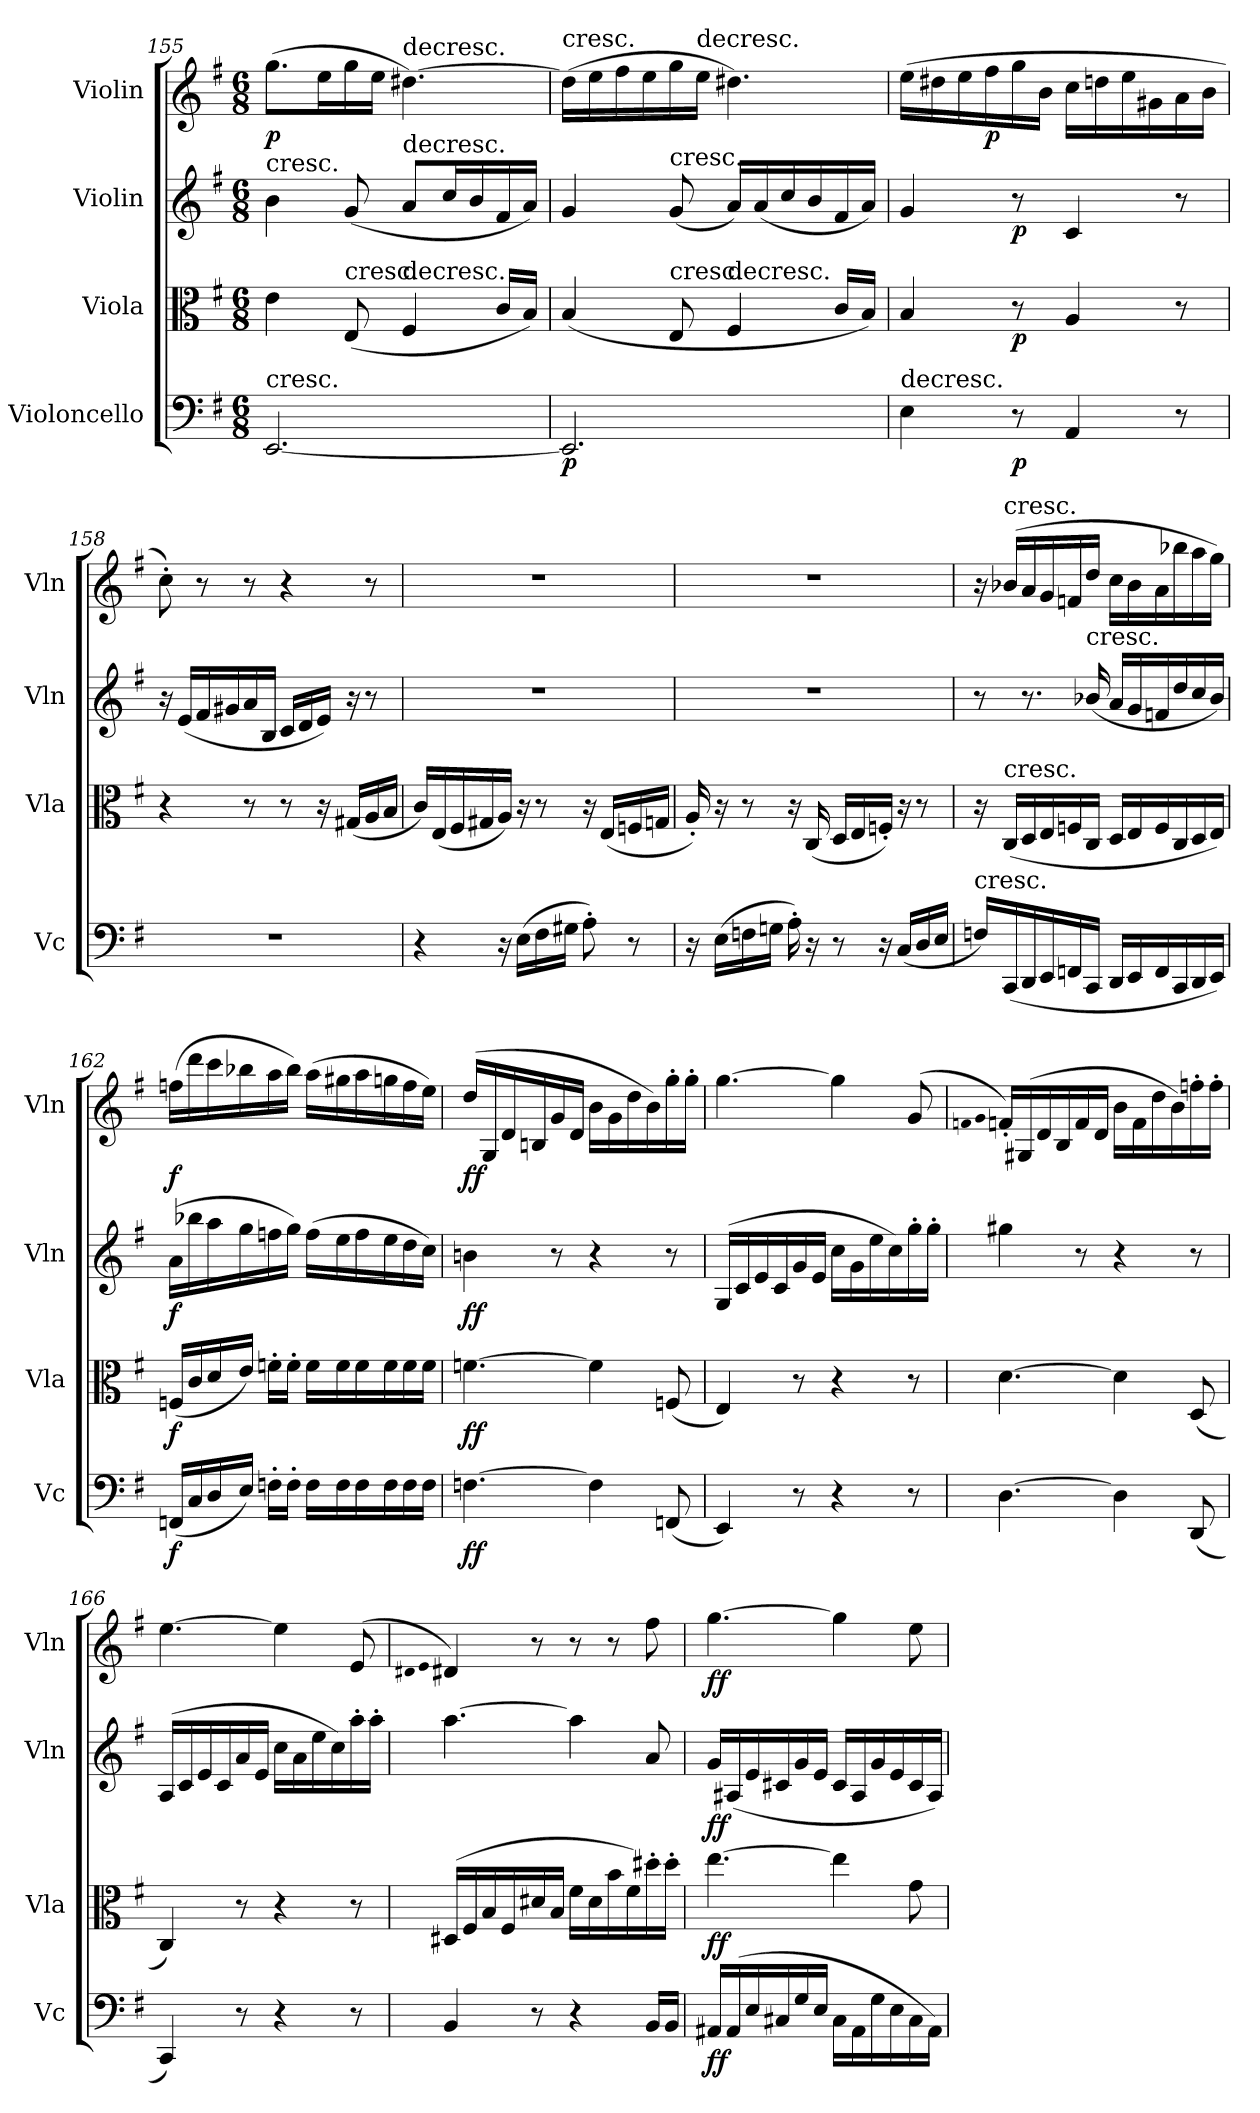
**kern	**dynam	**kern	**dynam	**kern	**dynam	**kern	**dynam
*part4	*part4	*part3	*part3	*part2	*part2	*part1	*part1
*staff4	*staff4	*staff3	*staff3	*staff2	*staff2	*staff1	*staff1
*I"Violoncello	*	*I"Viola	*	*I"Violin	*	*I"Violin	*
*I'Vc	*	*I'Vla	*	*I'Vln	*	*I'Vln	*
*clefF4	*	*clefC3	*	*clefG2	*	*clefG2	*
*k[f#]	*	*k[f#]	*	*k[f#]	*	*k[f#]	*
*e:	*	*e:	*	*e:	*	*e:	*
*M6/8	*	*M6/8	*	*M6/8	*	*M6/8	*
=155	=155	=155	=155	=155	=155	=155	=155
!	!	!	!	!LO:TX:t=cresc.	!	!	!
!LO:TX:t=cresc.	!	!	!	!	!	!	!
[2.EE/	.	4e\	.	4b\	.	(8.gg\L	p
.	.	.	.	.	.	16ee\L	.
!	!	!LO:TX:t=cresc.	!	!	!	!	!
.	.	(8E/	.	(8g/	.	16gg\	.
.	.	.	.	.	.	16ee\JJ	.
!	!	!	!	!	!	!LO:TX:t=decresc.	!
!	!	!	!	!LO:TX:t=decresc.	!	!	!
!	!	!LO:TX:t=decresc.	!	!	!	!	!
.	.	4F#/	.	8a/L	.	[4.dd#X\)	.
.	.	.	.	16cc/L	.	.	.
.	.	.	.	16b/	.	.	.
.	.	16c\LL	.	16f#/	.	.	.
.	.	16B/JJ)	.	16a/JJ)	.	.	.
=156	=156	=156	=156	=156	=156	=156	=156
!	!	!	!	!	!	!LO:TX:t=cresc.	!
2.EE/]	p	(4B/	.	4g/	.	(16dd#\LL]	.
.	.	.	.	.	.	16ee\	.
.	.	.	.	.	.	16ff#\	.
.	.	.	.	.	.	16ee\	.
!	!	!	!	!LO:TX:t=cresc.	!	!	!
!	!	!LO:TX:t=cresc.	!	!	!	!	!
.	.	8E/	.	(8g/	.	16gg\	.
!	!	!	!	!	!	!LO:TX:t=decresc.	!
.	.	.	.	.	.	16ee\JJ	.
!	!	!LO:TX:t=decresc.	!	!	!	!	!
.	.	4F#/	.	16a/LL)	.	4.dd#X\)	.
.	.	.	.	(16a/	.	.	.
.	.	.	.	16cc/	.	.	.
.	.	.	.	16b/	.	.	.
.	.	16c\LL	.	16f#/	.	.	.
.	.	16B/JJ)	.	16a/JJ)	.	.	.
=157	=157	=157	=157	=157	=157	=157	=157
!LO:TX:t=decresc.	!	!	!	!	!	!	!
4E\	.	4B/	.	4g/	.	(16ee\LL	.
.	.	.	.	.	.	16dd#X\	.
.	.	.	.	.	.	16ee\	.
.	.	.	.	.	.	16ff#\	p
8r	p	8r	p	8r	p	16gg\	.
.	.	.	.	.	.	16b\JJ	.
4AA/	.	4A/	.	4c/	.	16cc\LL	.
.	.	.	.	.	.	16ddn\	.
.	.	.	.	.	.	16ee\	.
.	.	.	.	.	.	16g#X\	.
8r	.	8r	.	8r	.	16a\	.
.	.	.	.	.	.	16b\JJ	.
=158	=158	=158	=158	=158	=158	=158	=158
2.r	.	4r	.	16r	.	8cc'\)	.
.	.	.	.	(16e/LL	.	.	.
.	.	.	.	16f#/	.	8r	.
.	.	.	.	16g#X/	.	.	.
.	.	8r	.	16a/	.	8r	.
.	.	.	.	16B/JJ	.	.	.
.	.	8r	.	16c/LL	.	4r	.
.	.	.	.	16d/	.	.	.
.	.	16r	.	16e/JJ)	.	.	.
.	.	(16G#X/LL	.	16r	.	.	.
.	.	16A/	.	8r	.	8r	.
.	.	16B/JJ	.	.	.	.	.
=159	=159	=159	=159	=159	=159	=159	=159
4r	.	16c/LL)	.	2.r	.	2.r	.
.	.	(16E/	.	.	.	.	.
.	.	16F#/	.	.	.	.	.
.	.	16G#X/	.	.	.	.	.
16r	.	16A/JJ)	.	.	.	.	.
(16E\LL	.	16r	.	.	.	.	.
16F#\	.	8r	.	.	.	.	.
16G#X\JJ	.	.	.	.	.	.	.
8A'\)	.	16r	.	.	.	.	.
.	.	(16E/LL	.	.	.	.	.
8r	.	16Fn/	.	.	.	.	.
.	.	16Gn/JJ	.	.	.	.	.
=160	=160	=160	=160	=160	=160	=160	=160
16r	.	16A'/)	.	2.r	.	2.r	.
(16E\LL	.	16r	.	.	.	.	.
16Fn\	.	8r	.	.	.	.	.
16Gn\JJ	.	.	.	.	.	.	.
16A'\)	.	16r	.	.	.	.	.
16r	.	(16C/	.	.	.	.	.
8r	.	16D/LL	.	.	.	.	.
.	.	16E/	.	.	.	.	.
16r	.	16Fn'/JJ)	.	.	.	.	.
(16C/LL	.	16r	.	.	.	.	.
16D/	.	8r	.	.	.	.	.
16E/JJ	.	.	.	.	.	.	.
=161	=161	=161	=161	=161	=161	=161	=161
!LO:TX:t=cresc.	!	!	!	!	!	!	!
16Fn/LL)	.	16r	.	8r	.	16r	.
!	!	!	!	!	!	!LO:TX:t=cresc.	!
!	!	!LO:TX:t=cresc.	!	!	!	!	!
(16CC/	.	(16C/LL	.	.	.	(16b-X/LL	.
16DD/	.	16D/	.	8.r	.	16a/	.
16EE/	.	16E/	.	.	.	16g/	.
16FFn/	.	16Fn/	.	.	.	16fn/	.
!	!	!	!	!LO:TX:t=cresc.	!	!	!
16CC/JJ	.	16C/JJ	.	(16b-X/	.	16dd/JJ	.
16DD/LL	.	16D/LL	.	16a/LL	.	16cc\LL	.
16EE/	.	16E/	.	16g/	.	16b-\	.
16FF/	.	16F/	.	16fn/	.	16a\	.
16CC/	.	16C/	.	16dd/	.	16bb-X\	.
16DD/	.	16D/	.	16cc/	.	16aa\	.
16EE/JJ)	.	16E/JJ)	.	16b-/JJ)	.	16gg\JJ)	.
=162	=162	=162	=162	=162	=162	=162	=162
(16FFn/LL	f	(16Fn/LL	f	(16a\LL	f	(16ffn\LL	f
16C/	.	16c/	.	16bb-X\	.	16ddd\	.
16D/	.	16d/	.	16aa\	.	16ccc\	.
16E/JJ)	.	16e/JJ)	.	16gg\	.	16bb-X\	.
16Fn'\LL	.	16fn'\LL	.	16ffn\	.	16aa\	.
16F'\JJ	.	16f'\JJ	.	16gg\JJ)	.	16bb-\JJ)	.
16F\LL	.	16f\LL	.	(16ff\LL	.	(16aa\LL	.
16F\	.	16f\	.	16ee\	.	16gg#X\	.
16F\	.	16f\	.	16ff\	.	16aa\	.
16F\	.	16f\	.	16ee\	.	16ggn\	.
16F\	.	16f\	.	16dd\	.	16ff\	.
16F\JJ	.	16f\JJ	.	16cc\JJ)	.	16ee\JJ)	.
=163	=163	=163	=163	=163	=163	=163	=163
[4.Fn\	ff	[4.fn\	ff	4bn\	ff	(16dd/LL	ff
.	.	.	.	.	.	16G/	.
.	.	.	.	.	.	16d/	.
.	.	.	.	.	.	16Bn/	.
.	.	.	.	8r	.	16g/	.
.	.	.	.	.	.	16d/JJ	.
4F\]	.	4f\]	.	4r	.	16b\LL	.
.	.	.	.	.	.	16g\	.
.	.	.	.	.	.	16dd\	.
.	.	.	.	.	.	16b\)	.
(8FFn/	.	(8Fn/	.	8r	.	16gg'\	.
.	.	.	.	.	.	16gg'\JJ	.
=164	=164	=164	=164	=164	=164	=164	=164
4EE/)	.	4E/)	.	(16G/LL	.	[4.gg\	.
.	.	.	.	16c/	.	.	.
.	.	.	.	16e/	.	.	.
.	.	.	.	16c/	.	.	.
8r	.	8r	.	16g/	.	.	.
.	.	.	.	16e/JJ	.	.	.
4r	.	4r	.	16cc\LL	.	4gg\]	.
.	.	.	.	16g\	.	.	.
.	.	.	.	16ee\	.	.	.
.	.	.	.	16cc\)	.	.	.
8r	.	8r	.	16gg'\	.	(8g/	.
.	.	.	.	16gg'\JJ	.	.	.
=165	=165	=165	=165	=165	=165	=165	=165
.	.	.	.	.	.	qfn	.
.	.	.	.	.	.	qg	.
[4.D\	.	[4.d\	.	4gg#X\	.	16fn'/LL)	.
.	.	.	.	.	.	(16G#X/	.
.	.	.	.	.	.	16d/	.
.	.	.	.	.	.	16B/	.
.	.	.	.	8r	.	16f/	.
.	.	.	.	.	.	16d/JJ	.
4D\]	.	4d\]	.	4r	.	16b\LL	.
.	.	.	.	.	.	16f\	.
.	.	.	.	.	.	16dd\	.
.	.	.	.	.	.	16b\)	.
(8DD/	.	(8D/	.	8r	.	16ffn'\	.
.	.	.	.	.	.	16ff'\JJ	.
=166	=166	=166	=166	=166	=166	=166	=166
4CC/)	.	4C/)	.	(16A/LL	.	[4.ee\	.
.	.	.	.	16c/	.	.	.
.	.	.	.	16e/	.	.	.
.	.	.	.	16c/	.	.	.
8r	.	8r	.	16a/	.	.	.
.	.	.	.	16e/JJ	.	.	.
4r	.	4r	.	16cc\LL	.	4ee\]	.
.	.	.	.	16a\	.	.	.
.	.	.	.	16ee\	.	.	.
.	.	.	.	16cc\)	.	.	.
8r	.	8r	.	16aa'\	.	(8e/	.
.	.	.	.	16aa'\JJ	.	.	.
=167	=167	=167	=167	=167	=167	=167	=167
.	.	.	.	.	.	qd#X	.
.	.	.	.	.	.	qe	.
4BB/	.	(16D#X/LL	.	[4.aa\	.	4d#X/)	.
.	.	16F#/	.	.	.	.	.
.	.	16B/	.	.	.	.	.
.	.	16F#/	.	.	.	.	.
8r	.	16d#X/	.	.	.	8r	.
.	.	16B/JJ	.	.	.	.	.
4r	.	16f#\LL	.	4aa\]	.	8r	.
.	.	16d#\	.	.	.	.	.
.	.	16b\	.	.	.	8r	.
.	.	16f#\)	.	.	.	.	.
16BB/LL	.	16dd#X'\	.	8a/	.	8ff#\	.
16BB/JJ	.	16dd#'\JJ	.	.	.	.	.
=168	=168	=168	=168	=168	=168	=168	=168
16AA#X/LL	ff	[4.ee\	ff	16g/LL	ff	[4.gg\	ff
(16AA#/	.	.	.	(16A#X/	.	.	.
16E/	.	.	.	16e/	.	.	.
16C#X/	.	.	.	16c#X/	.	.	.
16G/	.	.	.	16g/	.	.	.
16E/JJ	.	.	.	16e/JJ	.	.	.
16C#\LL	.	4ee\]	.	16c#/LL	.	4gg\]	.
16AA#\	.	.	.	16A#/	.	.	.
16G\	.	.	.	16g/	.	.	.
16E\	.	.	.	16e/	.	.	.
16C#\	.	8g\	.	16c#/	.	8ee\	.
16AA#\JJ)	.	.	.	16A#/JJ)	.	.	.
=	=	=	=	=	=	=	=
*-	*-	*-	*-	*-	*-	*-	*-
